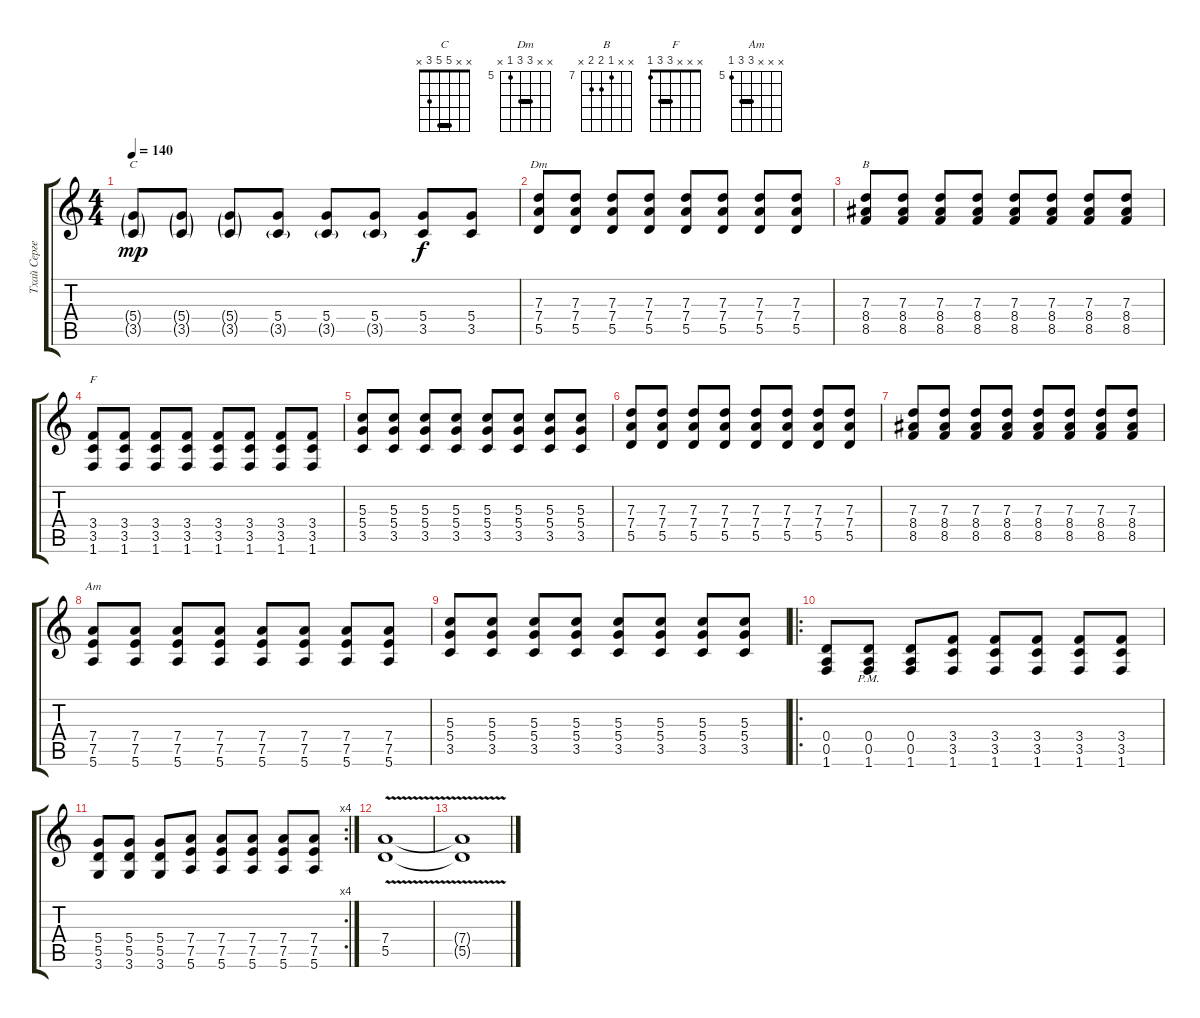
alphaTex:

\track ("Тхай Сергей" "Тхай Серге") {instrument overdrivenguitar}
\staff {score tabs}
\tuning (E4 B3 G3 D3 A2 E2) {hide}
\chord ("C" x x 5 5 3 x) {barre 5}
\chord ("Dm" x x 7 7 5 x) {firstfret 5 barre 7}
\chord ("B" x x 7 8 8 x) {firstfret 7}
\chord ("F" x x x 3 3 1) {barre 3}
\chord ("Am" x x x 7 7 5) {firstfret 5 barre 7}
\ts (4 4)
\tempo 140
\clef g2
\ks c
(5.4{g} 3.5{g}).8{ch "C" dy mp} (5.4{g} 3.5{g}).8 (5.4{g} 3.5{g}).8 (5.4 3.5{g}).8 (5.4 3.5{g}).8 (5.4 3.5{g}).8 (5.4 3.5).8{dy f} (5.4 3.5).8 |
(7.3 7.4 5.5).8{ch "Dm"} (7.3 7.4 5.5).8 (7.3 7.4 5.5).8 (7.3 7.4 5.5).8 (7.3 7.4 5.5).8 (7.3 7.4 5.5).8 (7.3 7.4 5.5).8 (7.3 7.4 5.5).8 |
(7.3 8.4 8.5).8{ch "B"} (7.3 8.4 8.5).8 (7.3 8.4 8.5).8 (7.3 8.4 8.5).8 (7.3 8.4 8.5).8 (7.3 8.4 8.5).8 (7.3 8.4 8.5).8 (7.3 8.4 8.5).8 |
(3.4 3.5 1.6).8{ch "F"} (3.4 3.5 1.6).8 (3.4 3.5 1.6).8 (3.4 3.5 1.6).8 (3.4 3.5 1.6).8 (3.4 3.5 1.6).8 (3.4 3.5 1.6).8 (3.4 3.5 1.6).8 |
(5.3 5.4 3.5).8 (5.3 5.4 3.5).8 (5.3 5.4 3.5).8 (5.3 5.4 3.5).8 (5.3 5.4 3.5).8 (5.3 5.4 3.5).8 (5.3 5.4 3.5).8 (5.3 5.4 3.5).8 |
(7.3 7.4 5.5).8 (7.3 7.4 5.5).8 (7.3 7.4 5.5).8 (7.3 7.4 5.5).8 (7.3 7.4 5.5).8 (7.3 7.4 5.5).8 (7.3 7.4 5.5).8 (7.3 7.4 5.5).8 |
(7.3 8.4 8.5).8 (7.3 8.4 8.5).8 (7.3 8.4 8.5).8 (7.3 8.4 8.5).8 (7.3 8.4 8.5).8 (7.3 8.4 8.5).8 (7.3 8.4 8.5).8 (7.3 8.4 8.5).8 |
(7.4 7.5 5.6).8{ch "Am"} (7.4 7.5 5.6).8 (7.4 7.5 5.6).8 (7.4 7.5 5.6).8 (7.4 7.5 5.6).8 (7.4 7.5 5.6).8 (7.4 7.5 5.6).8 (7.4 7.5 5.6).8 |
(5.3 5.4 3.5).8 (5.3 5.4 3.5).8 (5.3 5.4 3.5).8 (5.3 5.4 3.5).8 (5.3 5.4 3.5).8 (5.3 5.4 3.5).8 (5.3 5.4 3.5).8 (5.3 5.4 3.5).8 |
\ro
(0.4 0.5 1.6).8 (0.4 0.5 1.6{pm}).8 (0.4 0.5 1.6).8 (3.4 3.5 1.6).8 (3.4 3.5 1.6).8 (3.4 3.5 1.6).8 (3.4 3.5 1.6).8 (3.4 3.5 1.6).8 |
\rc 4
(5.4 5.5 3.6).8 (5.4 5.5 3.6).8 (5.4 5.5 3.6).8 (7.4 7.5 5.6).8 (7.4 7.5 5.6).8 (7.4 7.5 5.6).8 (7.4 7.5 5.6).8 (7.4 7.5 5.6).8 |
(7.4{v} 5.5{v}).1 |
(7.4{t} 5.5{t}).1
